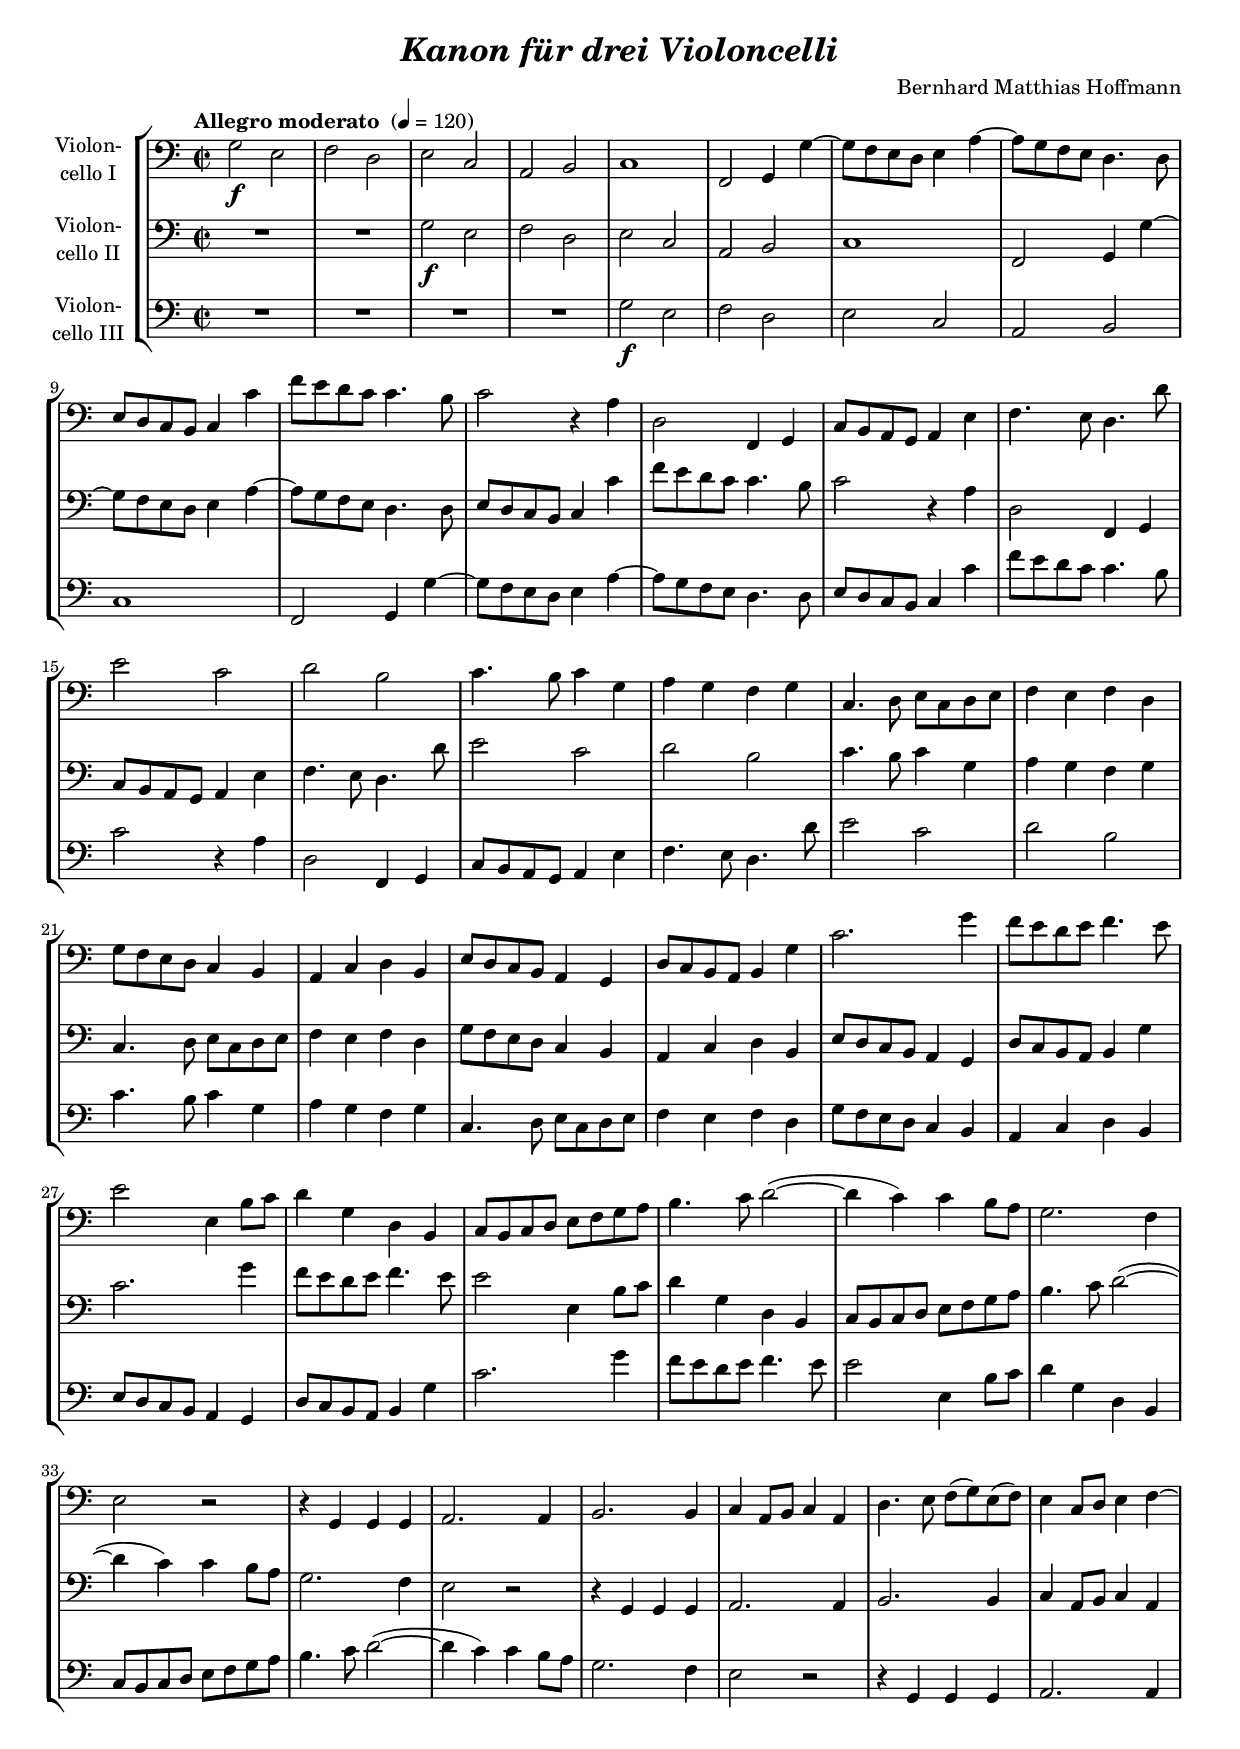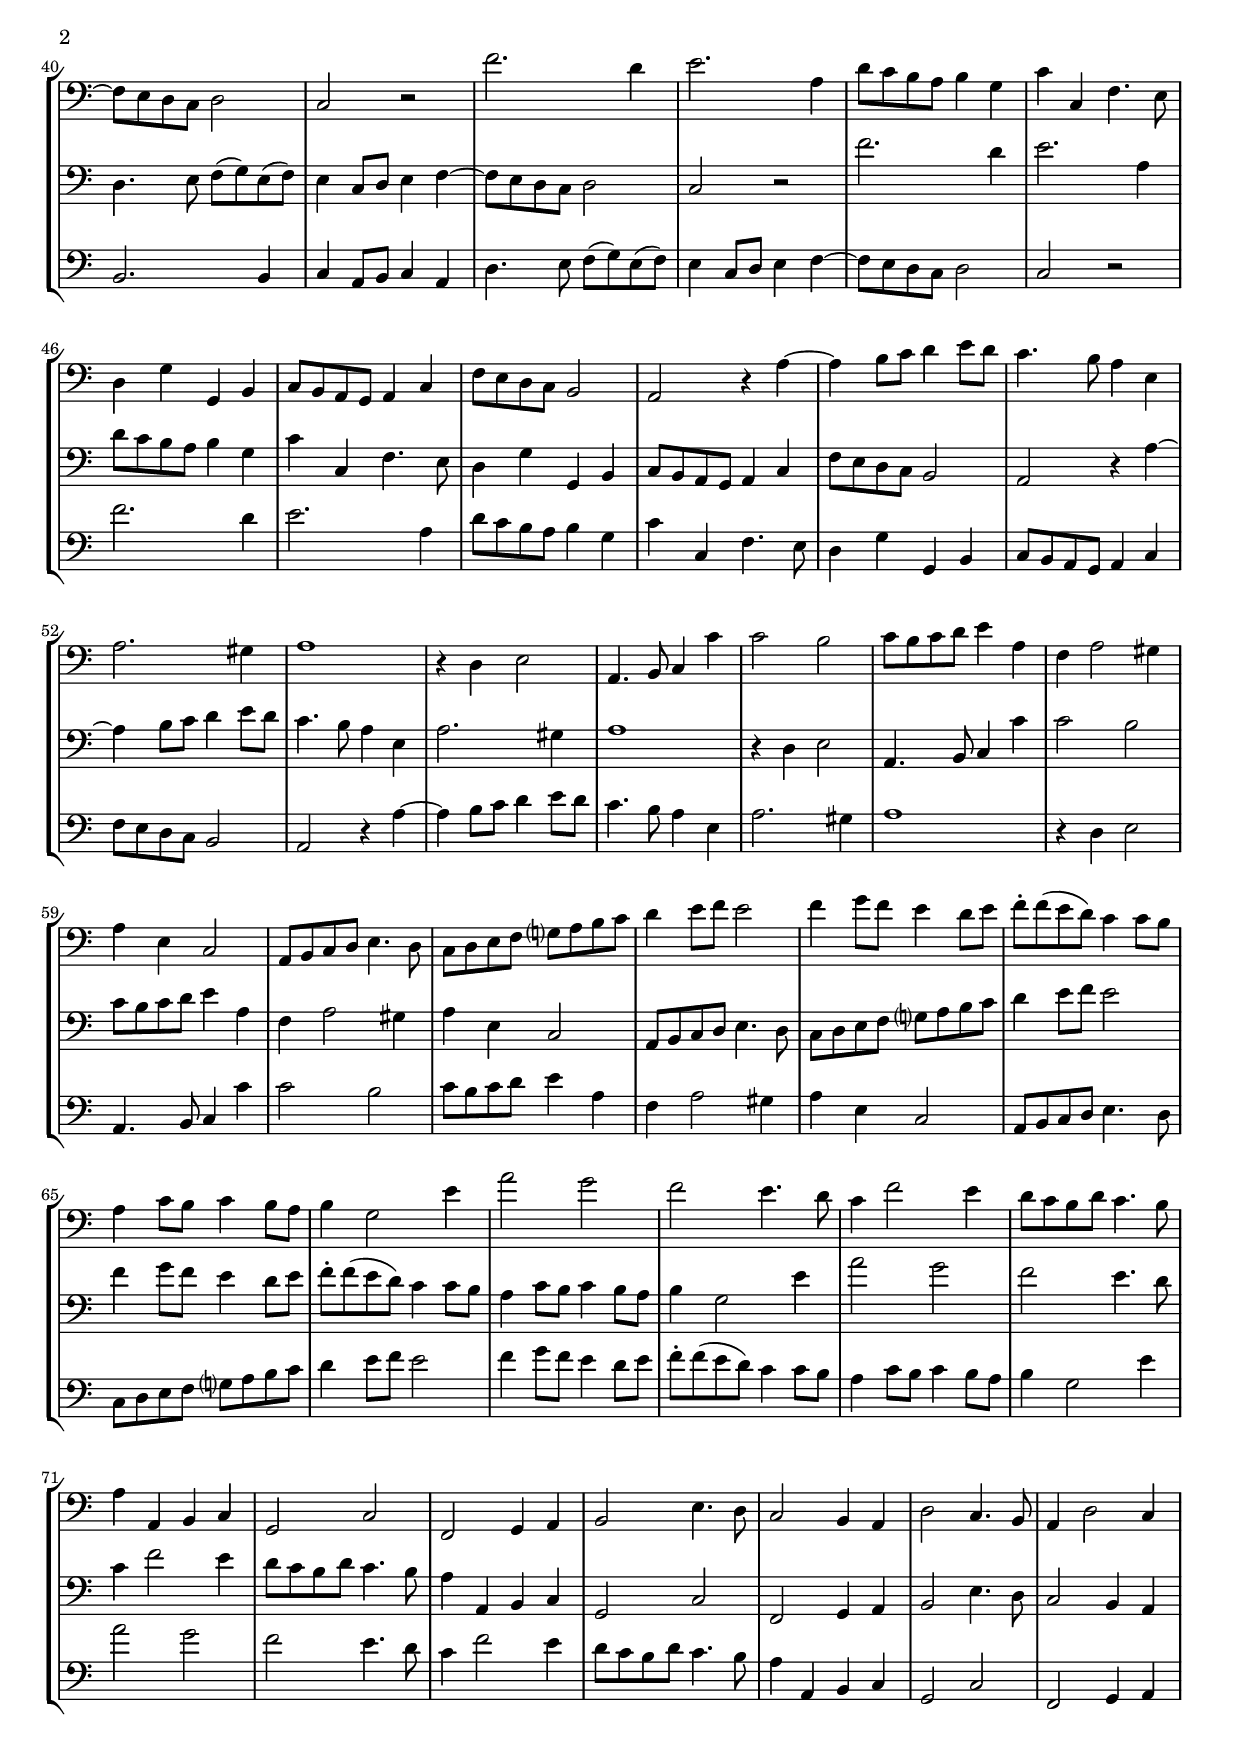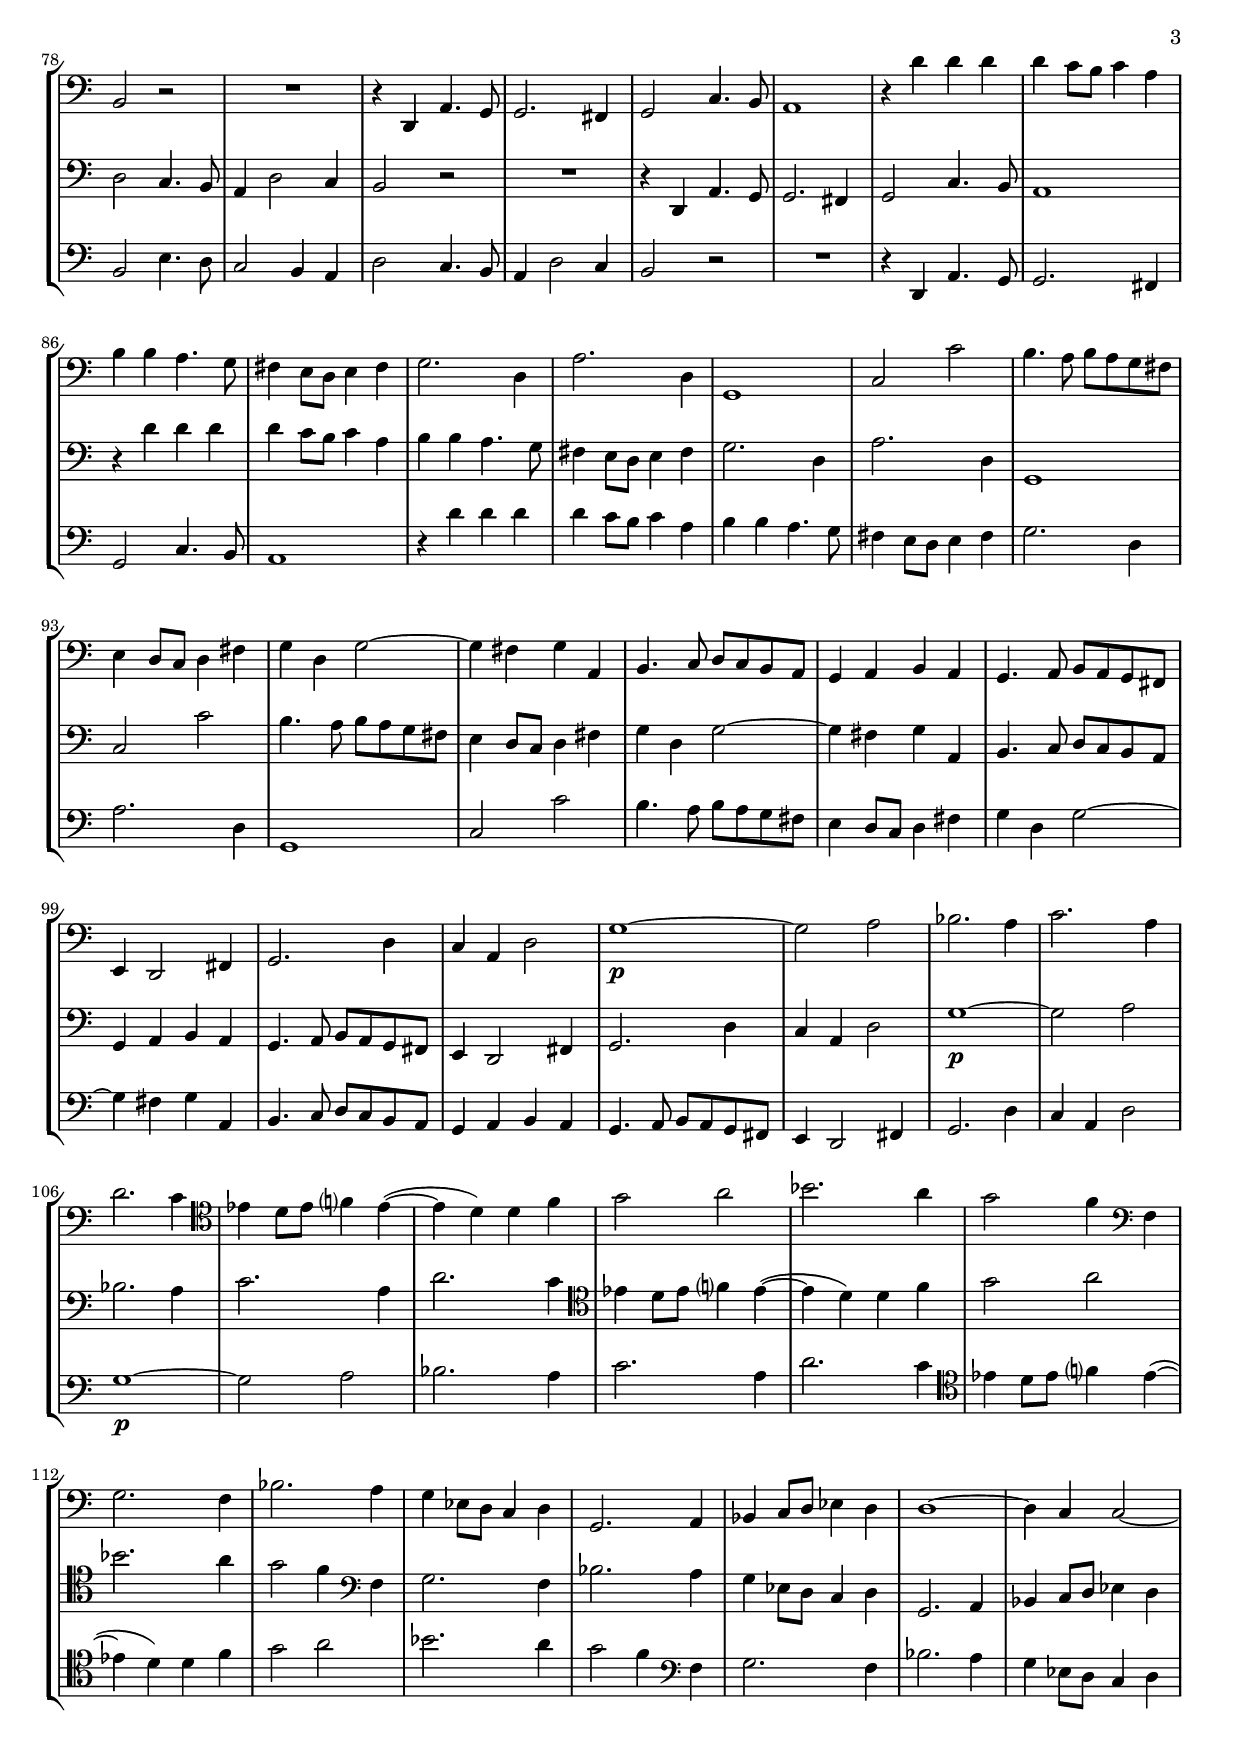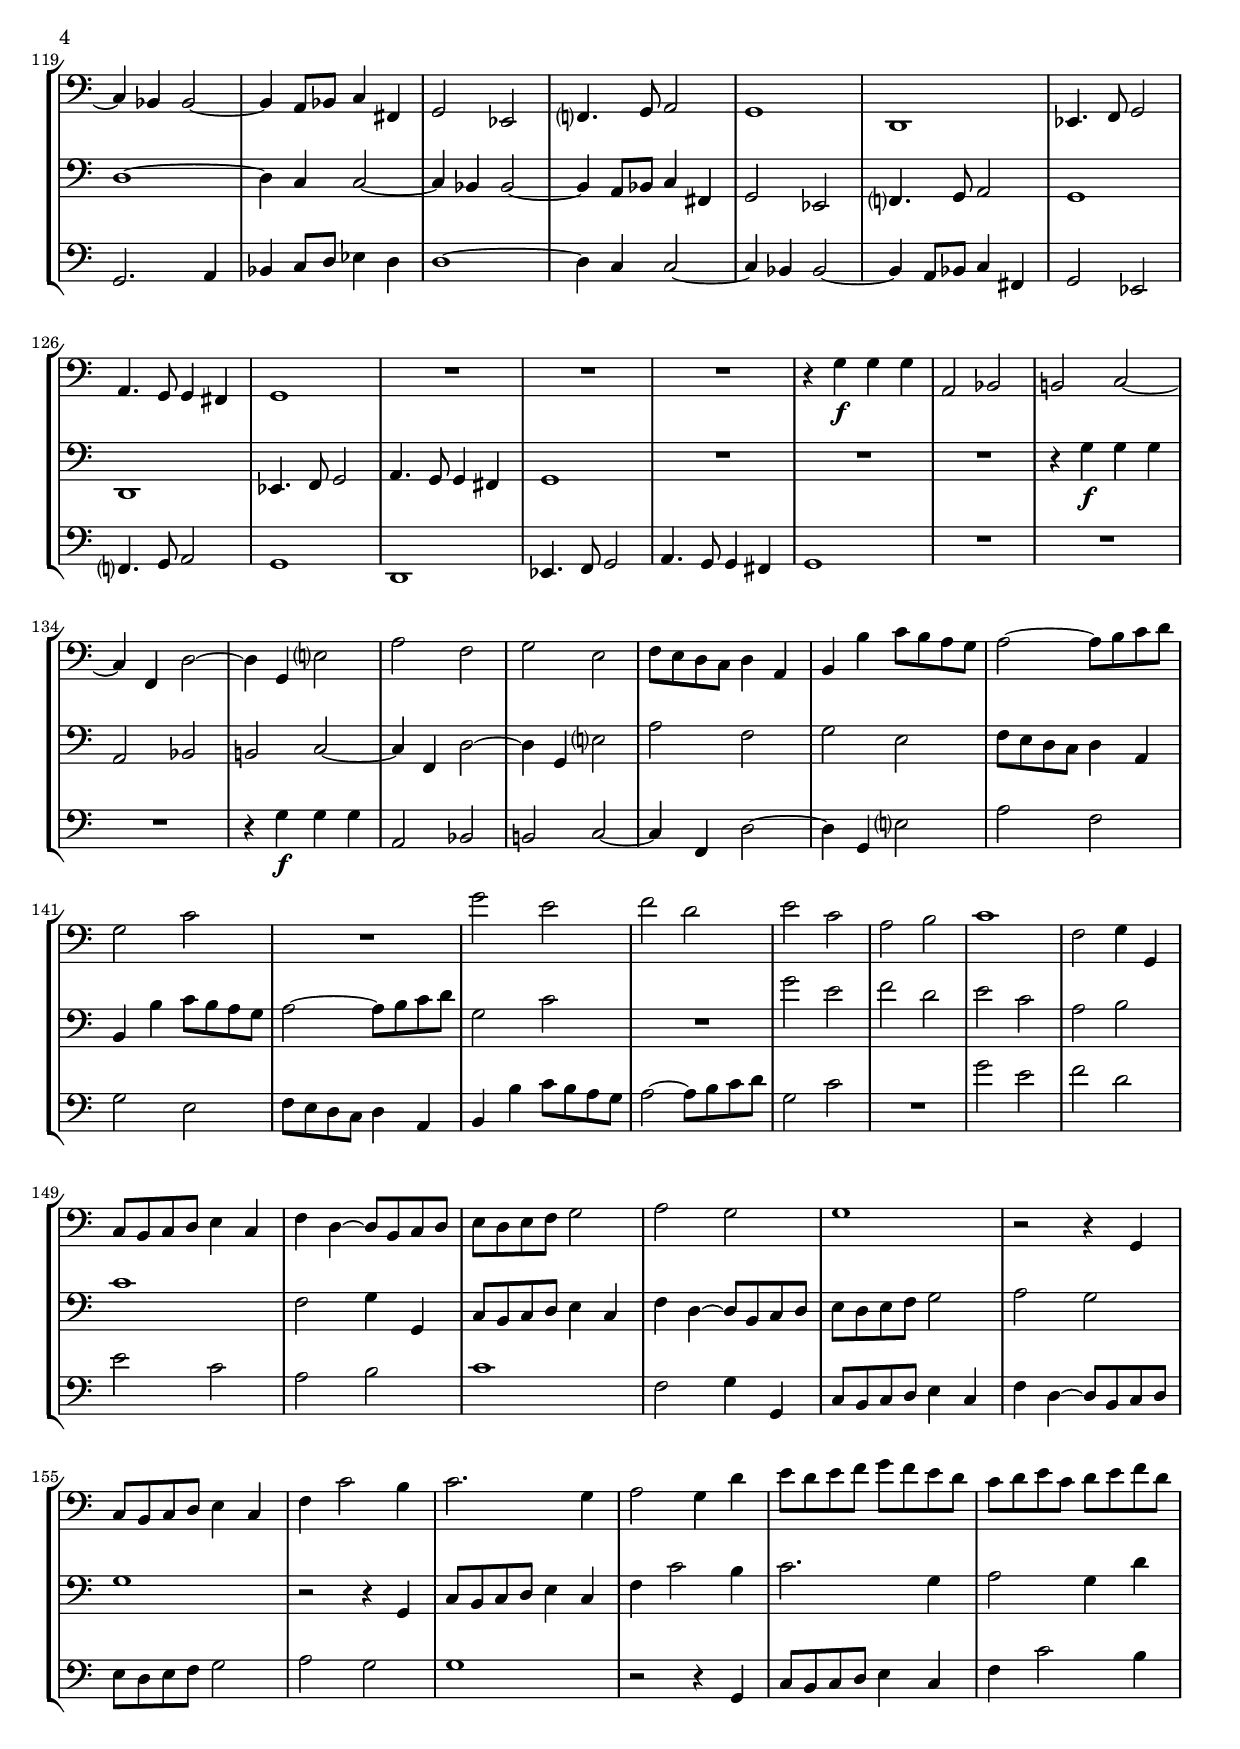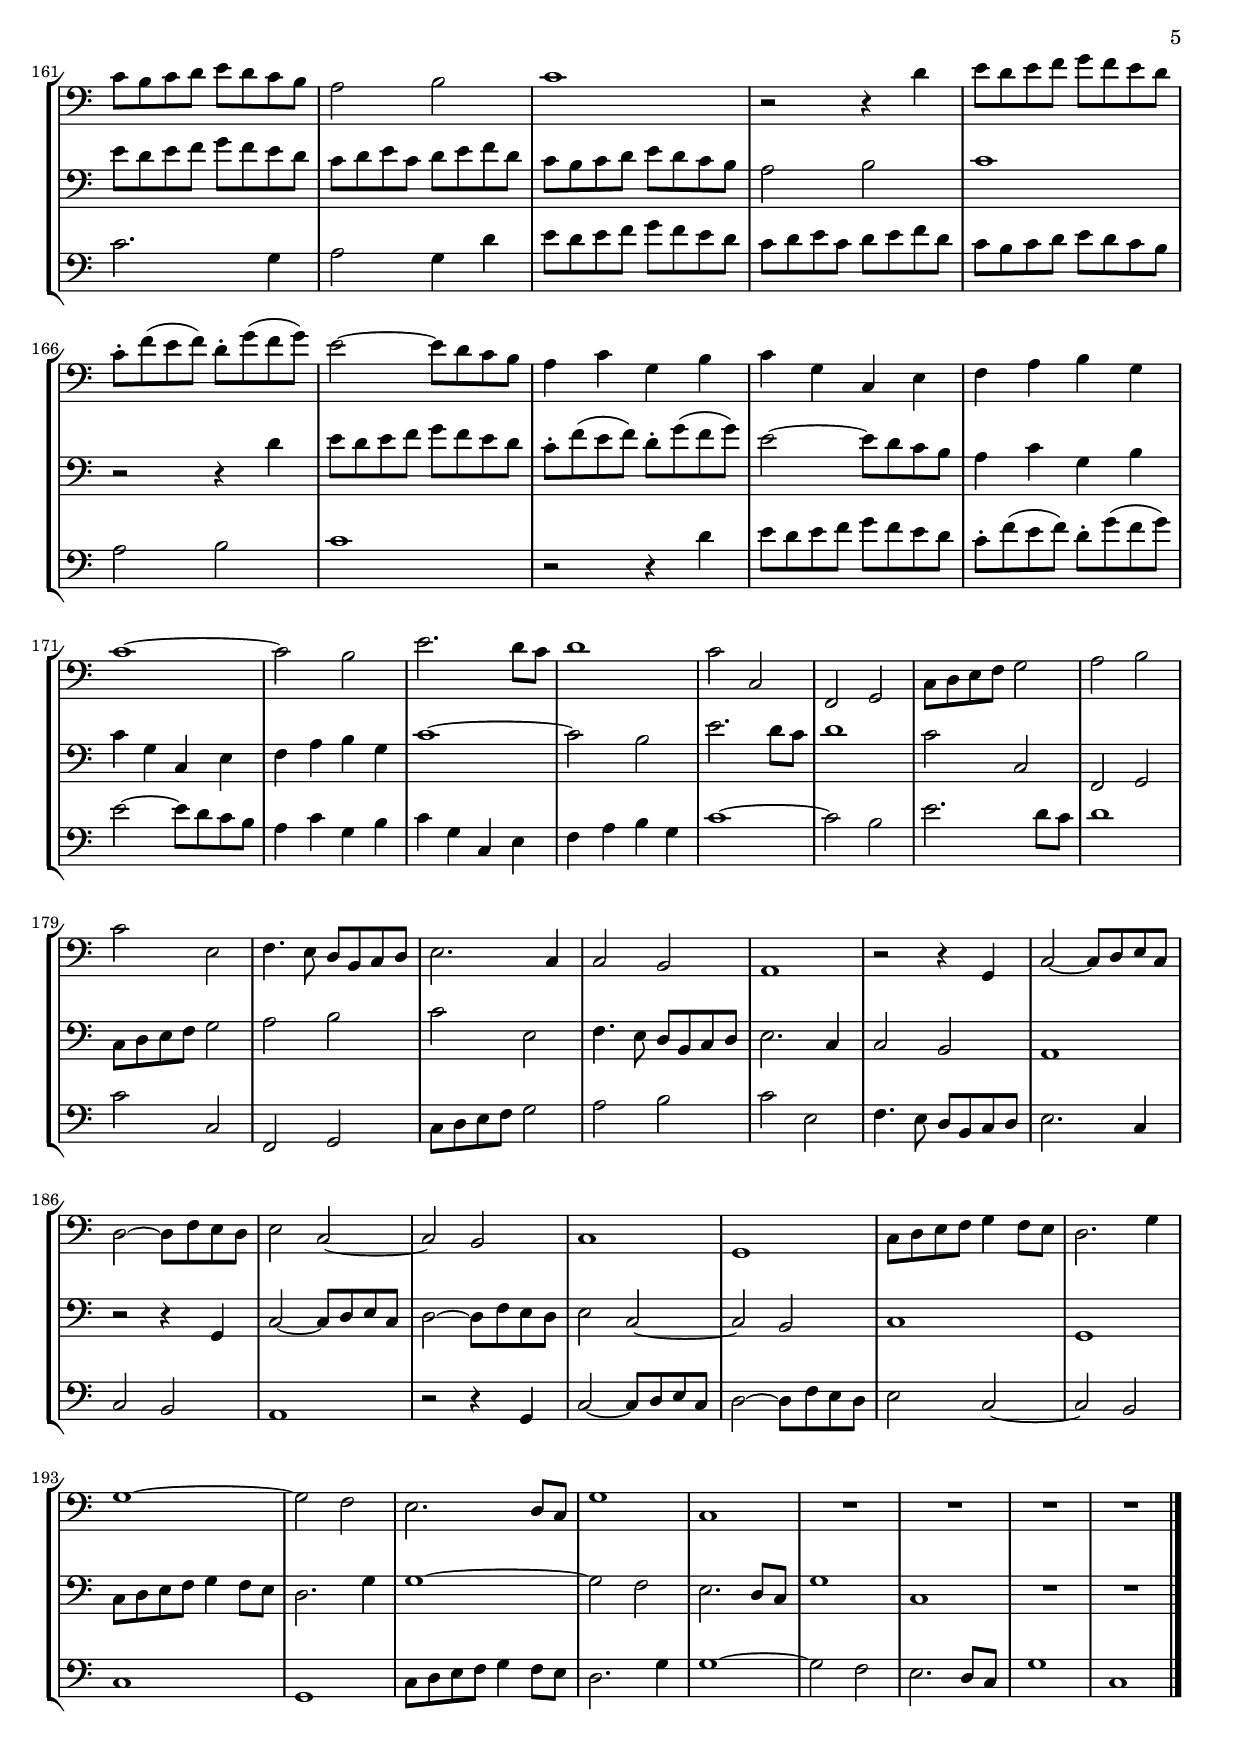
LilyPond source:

\version "2.18.2"
\include "deutsch.ly"
  
#(set-global-staff-size 18)

\header {
  title     = \markup \bold \italic "Kanon für drei Violoncelli"
  composer  = "Bernhard Matthias Hoffmann"
  arranger  = ""
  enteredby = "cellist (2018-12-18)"
%  piece     = ""
}

voiceconsts = {
  \key c \major
  \time 2/2
  \clef "bass"
%  \numericTimeSignature
  \compressFullBarRests
  % Set default beaming for all staves
% \set Timing.beamExceptions = #'()
% \set Timing.baseMoment     = #(ly:make-moment 1 4)
% \set Timing.beatStructure  = #'(1 1 1)
  \tempo "Allegro moderato " 4=120
}

micl = "clarinet"
mifl = "flute"
miob = "oboe"
mifh = "french horn"
misx = "tenor sax"
mist = "string ensemble 1"
miba = "cello"

va = \relative c' {
  \voiceconsts

  g2\f e
  f d
  e c
  a h
  c1
  f,2 g4 g'~
  g8 f e d e4 a~
  a8 g f e d4. d8

  e d c h c4 c'
  f8 e d c c4. h8
  c2 r4 a
  d,2 f,4 g
  c8 h a g a4 e'
  f4. e8 d4. d'8


  e2 c
  d h
  c4. h8 c4 g
  a g f g
  c,4. d8 e c d e
  f4 e f d

  g8 f e d c4 h
  a c d h
  e8 d c h a4 g
  d'8 c h a h4 g'
  c2. g'4
  f8 e d e f4. e8

  e2 e,4 h'8 c
  d4 g, d h
  c8 h c d e f g a
  h4. c8 d2(~
  d4 c) c h8 a
  g2. f4

  e2 r
  r4 g, g g
  a2. a4
  h2. h4
  c a8 h c4 a
  d4. e8 f( g) e( f)
  e4 c8 d e4 f~

  f8 e d c d2
  c r
  f'2. d4
  e2. a,4
  d8 c h a h4 g
  c c, f4. e8
  d4 g g, h

  c8 h a g a4 c
  f8 e d c h2
  a r4 a'~
  a h8 c d4 e8 d
  c4. h8 a4 e
  a2. gis4
  a1

  r4 d, e2
  a,4. h8 c4 c'
  c2 h
  c8 h c d e4 a,
  f a2 gis4
  a e c2

  a8 h c d e4. d8
  c d e f g? a h c
  d4 e8 f e2
  f4 g8 f e4 d8 e
  f-. f( e d) c4 c8 h

  a4 c8 h c4 h8 a
  h4 g2 e'4
  a2 g
  f e4. d8
  c4 f2 e4
  d8 c h d c4. h8
  a4 a, h c

  g2 c
  f, g4 a
  h2 e4. d8
  c2 h4 a
  d2 c4. h8
  a4 d2 c4
  h2 r

  R1
  r4 d, a'4. g8
  g2. fis4
  g2 c4. h8
  a1
  r4 d' d d
  d c8 h c4 a
  h h a4. g8
  fis4 e8 d e4 fis

  g2. d4
  a'2. d,4
  g,1
  c2 c'
  h4. a8 h a g fis
  e4 d8 c d4 fis
  g d g2~

  g4 fis g a,
  h4. c8 d c h a
  g4 a h a
  g4. a8 h a g fis
  e4 d2 fis4

  g2. d'4
  c a d2 g1~\p
  g2 a
  b2. a4
  c2. a4
  d2. c4 \clef "tenor"
  es d8 es f?4 es(~
  es d) d f
  g2 a
  b2. a4

  g2 f4 \clef "bass" f,
  g2. f4
  b2. a4
  g es8 d c4 d
  g,2. a4
  b c8 d es4 d
  d1~
  d4 c c2~

  c4 b b2~
  b4 a8 b c4 fis,
  g2 es
  f?4. g8 a2
  g1
  d
  es4. f8 g2
  a4. g8 g4 fis
  g1
  
  R1*3
  r4 g'\f g g
  a,2 b
  h! c~
  c4 f, d'2~
  d4 g, e'?2
  a f

  g e
  f8 e d c d4 a
  h h' c8 h a g
  a2~ a8 h c d
  g,2 c
  R1
  g'2 e
  f d
  e c

  a h
  c1
  f,2 g4 g,
  c8 h c d e4 c
  f d~ d8 h c d
  e d e f g2
  a g

  g1
  r2 r4 g,
  c8 h c d e4 c
  f c'2 h4
  c2. g4
  a2 g4 d'
  e8 d e f g f e d

  c d e c d e f d
  c h c d e d c h
  a2 h
  c1
  r2 r4 d
  e8 d e f g f e d

  c-. f( e f) d-. g( f g)
  e2~ e8 d c h
  a4 c g h
  c g c, e
  f a h g
  c1~
  c2 h

  e2. d8 c
  d1
  c2 c,
  f, g
  c8 d e f g2
  a h
  c e,
  f4. e8 d h c d
  e2. c4
  c2 h

  a1
  r2 r4 g
  c2~ c8 d e c
  d2~ d8 f e d
  e2 c~
  c h

  c1
  g
  c8 d e f g4 f8 e
  d2. g4
  g1~
  g2 f
  e2. d8 c
  g'1
  c,
  R1*4 \bar "|."
}

vb = \relative c' {
  \voiceconsts

  R1*2
  g2\f e
  f d
  e c
  a h
  c1
  f,2 g4 g'~
  g8 f e d e4 a~
  a8 g f e d4. d8

  e d c h c4 c'
  f8 e d c c4. h8
  c2 r4 a
  d,2 f,4 g
  c8 h a g a4 e'
  f4. e8 d4. d'8


  e2 c
  d h
  c4. h8 c4 g
  a g f g
  c,4. d8 e c d e
  f4 e f d

  g8 f e d c4 h
  a c d h
  e8 d c h a4 g
  d'8 c h a h4 g'
  c2. g'4
  f8 e d e f4. e8

  e2 e,4 h'8 c
  d4 g, d h
  c8 h c d e f g a
  h4. c8 d2(~
  d4 c) c h8 a
  g2. f4

  e2 r
  r4 g, g g
  a2. a4
  h2. h4
  c a8 h c4 a
  d4. e8 f( g) e( f)
  e4 c8 d e4 f~

  f8 e d c d2
  c r
  f'2. d4
  e2. a,4
  d8 c h a h4 g
  c c, f4. e8
  d4 g g, h

  c8 h a g a4 c
  f8 e d c h2
  a r4 a'~
  a h8 c d4 e8 d
  c4. h8 a4 e
  a2. gis4
  a1

  r4 d, e2
  a,4. h8 c4 c'
  c2 h
  c8 h c d e4 a,
  f a2 gis4
  a e c2

  a8 h c d e4. d8
  c d e f g? a h c
  d4 e8 f e2
  f4 g8 f e4 d8 e
  f-. f( e d) c4 c8 h

  a4 c8 h c4 h8 a
  h4 g2 e'4
  a2 g
  f e4. d8
  c4 f2 e4
  d8 c h d c4. h8
  a4 a, h c

  g2 c
  f, g4 a
  h2 e4. d8
  c2 h4 a
  d2 c4. h8
  a4 d2 c4
  h2 r

  R1
  r4 d, a'4. g8
  g2. fis4
  g2 c4. h8
  a1
  r4 d' d d
  d c8 h c4 a
  h h a4. g8
  fis4 e8 d e4 fis

  g2. d4
  a'2. d,4
  g,1
  c2 c'
  h4. a8 h a g fis
  e4 d8 c d4 fis
  g d g2~

  g4 fis g a,
  h4. c8 d c h a
  g4 a h a
  g4. a8 h a g fis
  e4 d2 fis4

  g2. d'4
  c a d2 g1~\p
  g2 a
  b2. a4
  c2. a4
  d2. c4 \clef "tenor"
  es d8 es f?4 es(~
  es d) d f
  g2 a
  b2. a4

  g2 f4 \clef "bass" f,
  g2. f4
  b2. a4
  g es8 d c4 d
  g,2. a4
  b c8 d es4 d
  d1~
  d4 c c2~

  c4 b b2~
  b4 a8 b c4 fis,
  g2 es
  f?4. g8 a2
  g1
  d
  es4. f8 g2
  a4. g8 g4 fis
  g1
  
  R1*3
  r4 g'\f g g
  a,2 b
  h! c~
  c4 f, d'2~
  d4 g, e'?2
  a f

  g e
  f8 e d c d4 a
  h h' c8 h a g
  a2~ a8 h c d
  g,2 c
  R1
  g'2 e
  f d
  e c

  a h
  c1
  f,2 g4 g,
  c8 h c d e4 c
  f d~ d8 h c d
  e d e f g2
  a g

  g1
  r2 r4 g,
  c8 h c d e4 c
  f c'2 h4
  c2. g4
  a2 g4 d'
  e8 d e f g f e d

  c d e c d e f d
  c h c d e d c h
  a2 h
  c1
  r2 r4 d
  e8 d e f g f e d

  c-. f( e f) d-. g( f g)
  e2~ e8 d c h
  a4 c g h
  c g c, e
  f a h g
  c1~
  c2 h

  e2. d8 c
  d1
  c2 c,
  f, g
  c8 d e f g2
  a h
  c e,
  f4. e8 d h c d
  e2. c4
  c2 h

  a1
  r2 r4 g
  c2~ c8 d e c
  d2~ d8 f e d
  e2 c~
  c h

  c1
  g
  c8 d e f g4 f8 e
  d2. g4
  g1~
  g2 f
  e2. d8 c
  g'1
  c,
  R1*2 \bar "|."
}

vc = \relative c' {
  \voiceconsts

  R1*4
  g2\f e
  f d
  e c
  a h
  c1
  f,2 g4 g'~
  g8 f e d e4 a~
  a8 g f e d4. d8

  e d c h c4 c'
  f8 e d c c4. h8
  c2 r4 a
  d,2 f,4 g
  c8 h a g a4 e'
  f4. e8 d4. d'8


  e2 c
  d h
  c4. h8 c4 g
  a g f g
  c,4. d8 e c d e
  f4 e f d

  g8 f e d c4 h
  a c d h
  e8 d c h a4 g
  d'8 c h a h4 g'
  c2. g'4
  f8 e d e f4. e8

  e2 e,4 h'8 c
  d4 g, d h
  c8 h c d e f g a
  h4. c8 d2(~
  d4 c) c h8 a
  g2. f4

  e2 r
  r4 g, g g
  a2. a4
  h2. h4
  c a8 h c4 a
  d4. e8 f( g) e( f)
  e4 c8 d e4 f~

  f8 e d c d2
  c r
  f'2. d4
  e2. a,4
  d8 c h a h4 g
  c c, f4. e8
  d4 g g, h

  c8 h a g a4 c
  f8 e d c h2
  a r4 a'~
  a h8 c d4 e8 d
  c4. h8 a4 e
  a2. gis4
  a1

  r4 d, e2
  a,4. h8 c4 c'
  c2 h
  c8 h c d e4 a,
  f a2 gis4
  a e c2

  a8 h c d e4. d8
  c d e f g? a h c
  d4 e8 f e2
  f4 g8 f e4 d8 e
  f-. f( e d) c4 c8 h

  a4 c8 h c4 h8 a
  h4 g2 e'4
  a2 g
  f e4. d8
  c4 f2 e4
  d8 c h d c4. h8
  a4 a, h c

  g2 c
  f, g4 a
  h2 e4. d8
  c2 h4 a
  d2 c4. h8
  a4 d2 c4
  h2 r

  R1
  r4 d, a'4. g8
  g2. fis4
  g2 c4. h8
  a1
  r4 d' d d
  d c8 h c4 a
  h h a4. g8
  fis4 e8 d e4 fis

  g2. d4
  a'2. d,4
  g,1
  c2 c'
  h4. a8 h a g fis
  e4 d8 c d4 fis
  g d g2~

  g4 fis g a,
  h4. c8 d c h a
  g4 a h a
  g4. a8 h a g fis
  e4 d2 fis4

  g2. d'4
  c a d2 g1~\p
  g2 a
  b2. a4
  c2. a4
  d2. c4 \clef "tenor"
  es d8 es f?4 es(~
  es d) d f
  g2 a
  b2. a4

  g2 f4 \clef "bass" f,
  g2. f4
  b2. a4
  g es8 d c4 d
  g,2. a4
  b c8 d es4 d
  d1~
  d4 c c2~

  c4 b b2~
  b4 a8 b c4 fis,
  g2 es
  f?4. g8 a2
  g1
  d
  es4. f8 g2
  a4. g8 g4 fis
  g1
  
  R1*3
  r4 g'\f g g
  a,2 b
  h! c~
  c4 f, d'2~
  d4 g, e'?2
  a f

  g e
  f8 e d c d4 a
  h h' c8 h a g
  a2~ a8 h c d
  g,2 c
  R1
  g'2 e
  f d
  e c

  a h
  c1
  f,2 g4 g,
  c8 h c d e4 c
  f d~ d8 h c d
  e d e f g2
  a g

  g1
  r2 r4 g,
  c8 h c d e4 c
  f c'2 h4
  c2. g4
  a2 g4 d'
  e8 d e f g f e d

  c d e c d e f d
  c h c d e d c h
  a2 h
  c1
  r2 r4 d
  e8 d e f g f e d

  c-. f( e f) d-. g( f g)
  e2~ e8 d c h
  a4 c g h
  c g c, e
  f a h g
  c1~
  c2 h

  e2. d8 c
  d1
  c2 c,
  f, g
  c8 d e f g2
  a h
  c e,
  f4. e8 d h c d
  e2. c4
  c2 h

  a1
  r2 r4 g
  c2~ c8 d e c
  d2~ d8 f e d
  e2 c~
  c h

  c1
  g
  c8 d e f g4 f8 e
  d2. g4
  g1~
  g2 f
  e2. d8 c
  g'1
  c,
  \bar "|."
}


music = \new StaffGroup <<
      \new Staff {
	\set Staff.midiInstrument = \miba
	\set Staff.instrumentName = \markup \center-column { "Violon-" "cello I" }
	\transpose c c { \va }
      }

      \new Staff {
	\set Staff.midiInstrument = \miba
	\set Staff.instrumentName = \markup \center-column { "Violon-" "cello II" }
	\transpose c c { \vb }
      }

      \new Staff {
	\set Staff.midiInstrument = \miba
	\set Staff.instrumentName = \markup \center-column { "Violon-" "cello III" }
	\transpose c c { \vc }
      }
>>

\book {
  \score {
    \music
    \layout {}
  }

  \score {
    \unfoldRepeats \music

    \midi {
      \context {
        \Score
      }
    }
  }
}
